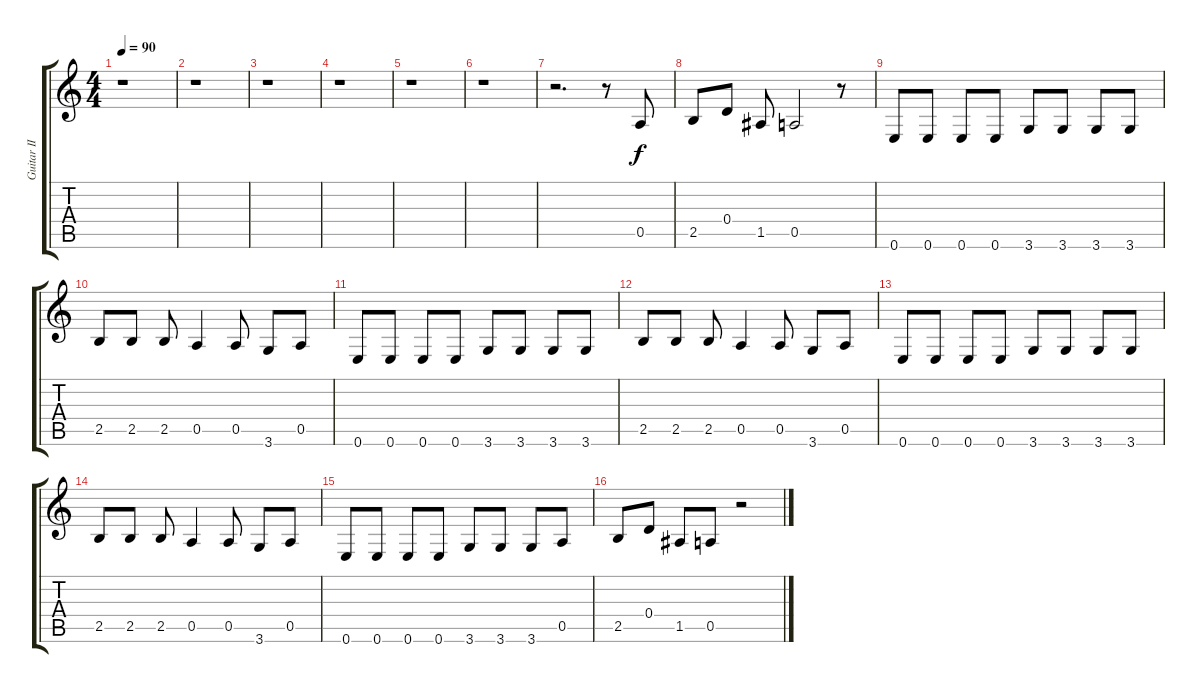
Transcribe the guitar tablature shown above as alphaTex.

\track ("Guitar II" "Guitar II") {instrument distortionguitar}
\staff {score tabs}
\tuning (E4 B3 G3 D3 A2 E2) {hide}
\ts (4 4)
\tempo 90
\clef g2
\ks c
r.1{dy f} |
r.1 |
r.1 |
r.1 |
r.1 |
r.1 |
r.2{d} r.8 0.5.8 |
2.5.8 0.4.8 1.5.8 0.5.2 r.8 |
0.6.8 0.6.8 0.6.8 0.6.8 3.6.8 3.6.8 3.6.8 3.6.8 |
2.5.8 2.5.8 2.5.8 0.5.4 0.5.8 3.6.8 0.5.8 |
0.6.8 0.6.8 0.6.8 0.6.8 3.6.8 3.6.8 3.6.8 3.6.8 |
2.5.8 2.5.8 2.5.8 0.5.4 0.5.8 3.6.8 0.5.8 |
0.6.8 0.6.8 0.6.8 0.6.8 3.6.8 3.6.8 3.6.8 3.6.8 |
2.5.8 2.5.8 2.5.8 0.5.4 0.5.8 3.6.8 0.5.8 |
0.6.8 0.6.8 0.6.8 0.6.8 3.6.8 3.6.8 3.6.8 0.5.8 |
2.5.8 0.4.8 1.5.8 0.5.8 r.2
